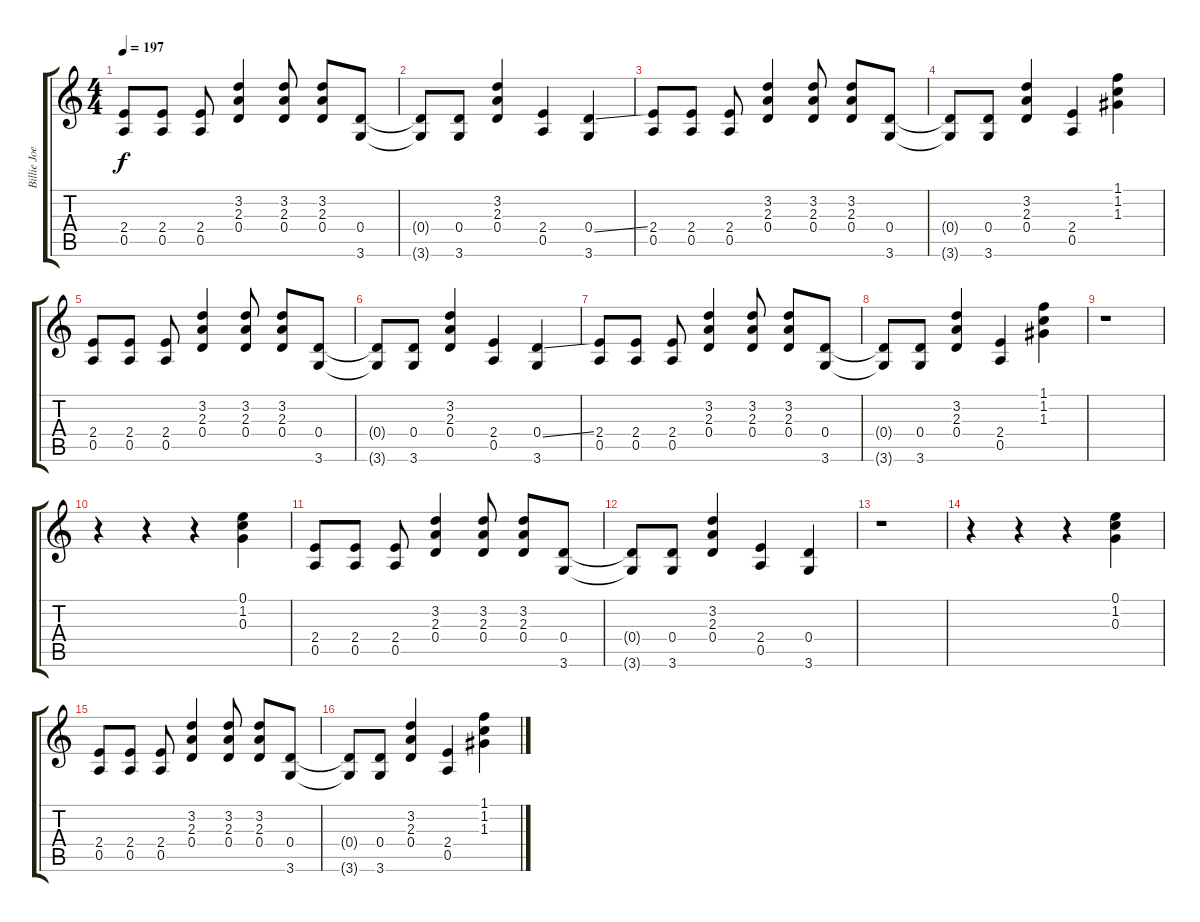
\track ("Billie Joe (Guitar 1)" "Billie Joe") {instrument overdrivenguitar}
\staff {score tabs}
\tuning (E4 B3 G3 D3 A2 E2) {hide}
\ts (4 4)
\tempo 197
\clef g2
\ks c
(2.4 0.5).8{dy f instrument overdrivenguitar} (2.4 0.5).8 (2.4 0.5).8 (3.2 2.3 0.4).4 (3.2 2.3 0.4).8 (3.2 2.3 0.4).8 (0.4 3.6).8 |
(0.4{t} 3.6{t}).8 (0.4 3.6).8 (3.2 2.3 0.4).4 (2.4 0.5).4 (0.4{ss} 3.6).4 |
(2.4 0.5).8 (2.4 0.5).8 (2.4 0.5).8 (3.2 2.3 0.4).4 (3.2 2.3 0.4).8 (3.2 2.3 0.4).8 (0.4 3.6).8 |
(0.4{t} 3.6{t}).8 (0.4 3.6).8 (3.2 2.3 0.4).4 (2.4 0.5).4 (1.1 1.2 1.3).4 |
(2.4 0.5).8 (2.4 0.5).8 (2.4 0.5).8 (3.2 2.3 0.4).4 (3.2 2.3 0.4).8 (3.2 2.3 0.4).8 (0.4 3.6).8 |
(0.4{t} 3.6{t}).8 (0.4 3.6).8 (3.2 2.3 0.4).4 (2.4 0.5).4 (0.4{ss} 3.6).4 |
(2.4 0.5).8 (2.4 0.5).8 (2.4 0.5).8 (3.2 2.3 0.4).4 (3.2 2.3 0.4).8 (3.2 2.3 0.4).8 (0.4 3.6).8 |
(0.4{t} 3.6{t}).8 (0.4 3.6).8 (3.2 2.3 0.4).4 (2.4 0.5).4 (1.1 1.2 1.3).4 |
r.1 |
r.4 r.4 r.4 (0.1 1.2 0.3).4 |
(2.4 0.5).8 (2.4 0.5).8 (2.4 0.5).8 (3.2 2.3 0.4).4 (3.2 2.3 0.4).8 (3.2 2.3 0.4).8 (0.4 3.6).8 |
(0.4{t} 3.6{t}).8 (0.4 3.6).8 (3.2 2.3 0.4).4 (2.4 0.5).4 (0.4 3.6).4 |
r.1 |
r.4 r.4 r.4 (0.1 1.2 0.3).4 |
(2.4 0.5).8 (2.4 0.5).8 (2.4 0.5).8 (3.2 2.3 0.4).4 (3.2 2.3 0.4).8 (3.2 2.3 0.4).8 (0.4 3.6).8 |
(0.4{t} 3.6{t}).8 (0.4 3.6).8 (3.2 2.3 0.4).4 (2.4 0.5).4 (1.1 1.2 1.3).4
